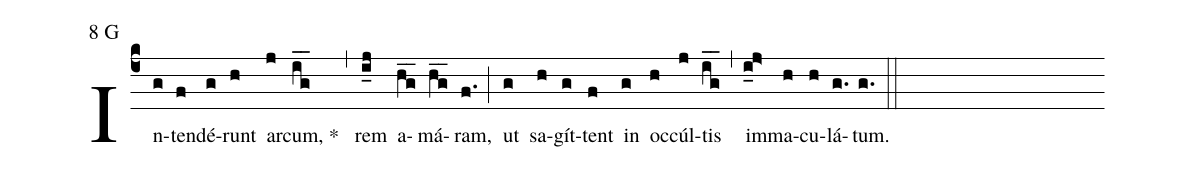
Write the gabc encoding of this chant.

mode:8 G;
%%
(c4) In(g)ten(f)dé(g)runt(h) ar(j)cum,(ig__) *()(,) rem(i_j) a(hg__)má(hg__)ram,(f.) (;) ut(g) sa(h)gít(g)tent(f) in(g) oc(h)cúl(j)tis(ig__) (,)  im(i_j>)ma(h)cu(h)lá(g.)tum.(g.)  (::)
